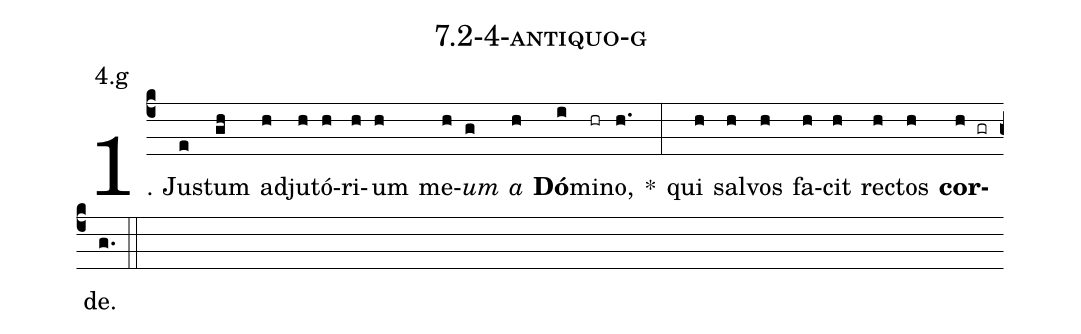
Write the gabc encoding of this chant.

name: 7.2-4-antiquo-g;
annotation: 4.g;
%%
(c4)1. Jus(e)tum(gh) ad(h)ju(h)tó(h)ri(h)um(h) me(h)<i>um</i>(g) <i>a</i>(h) <b>Dó</b>(i)mi(hr)no,(h.) *(:) qui(h) sal(h)vos(h) fa(h)cit(h) rec(h)tos(h) <b>cor</b>(h gr)de.(g.) (::)
